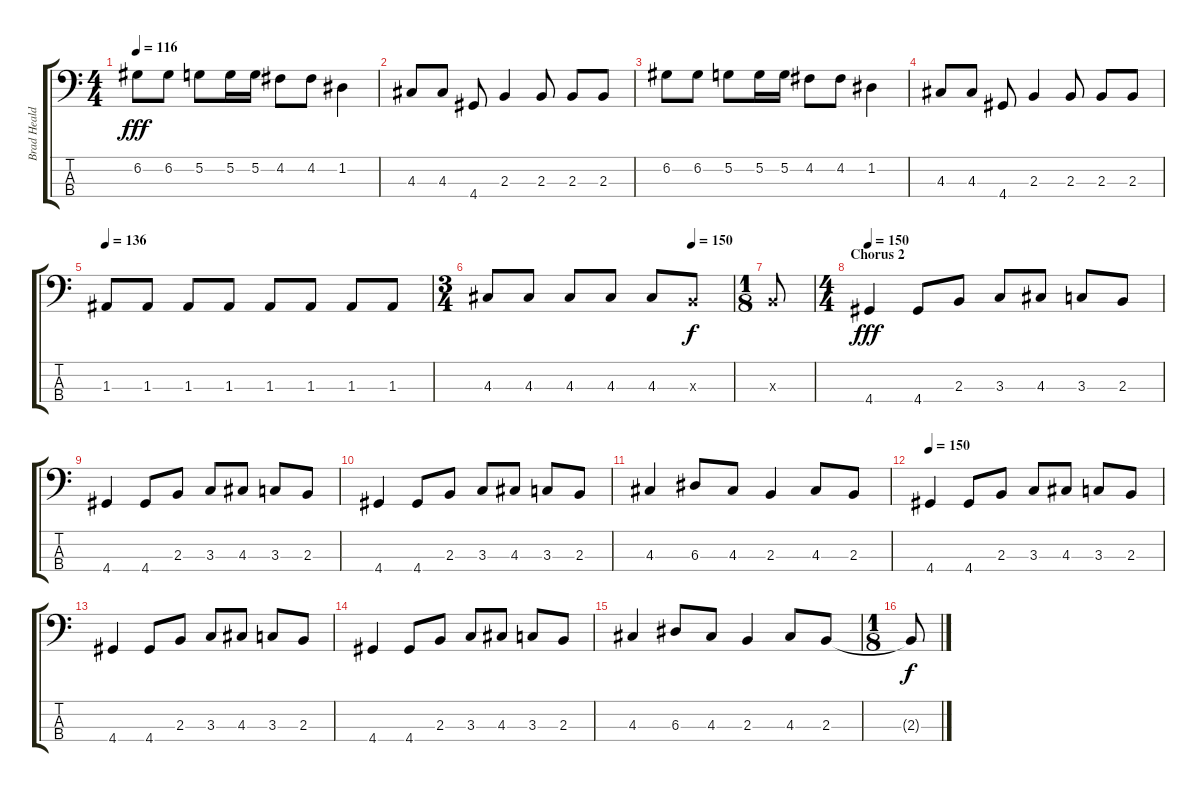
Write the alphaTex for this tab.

\track ("Brad Heald" "Brad Heald") {instrument electricbasspick}
\staff {score tabs}
\tuning (G2 D2 A1 E1) {hide}
\ts (4 4)
\tempo 116
\clef f4
\ks c
6.2.8{dy fff} 6.2.8 5.2.8 5.2.16 5.2.16 4.2.8 4.2.8 1.2.4 |
4.3.8 4.3.8 4.4.8 2.3.4 2.3.8 2.3.8 2.3.8 |
6.2.8 6.2.8 5.2.8 5.2.16 5.2.16 4.2.8 4.2.8 1.2.4 |
4.3.8 4.3.8 4.4.8 2.3.4 2.3.8 2.3.8 2.3.8 |
\tempo 136
1.3.8 1.3.8 1.3.8 1.3.8 1.3.8 1.3.8 1.3.8 1.3.8 |
\ts (3 4)
\tempo (150 0.8333333333333334)
4.3.8 4.3.8 4.3.8 4.3.8 4.3.8 2.3{x}.8{dy f} |
\ts (1 8)
2.3{x}.8 |
\ts (4 4)
\section ("" "Chorus 2")
\tempo 150
4.4.4{dy fff} 4.4.8 2.3.8 3.3.8 4.3.8 3.3.8 2.3.8 |
4.4.4 4.4.8 2.3.8 3.3.8 4.3.8 3.3.8 2.3.8 |
4.4.4 4.4.8 2.3.8 3.3.8 4.3.8 3.3.8 2.3.8 |
4.3.4 6.3.8 4.3.8 2.3.4 4.3.8 2.3.8 |
\tempo 150
4.4.4 4.4.8 2.3.8 3.3.8 4.3.8 3.3.8 2.3.8 |
4.4.4 4.4.8 2.3.8 3.3.8 4.3.8 3.3.8 2.3.8 |
4.4.4 4.4.8 2.3.8 3.3.8 4.3.8 3.3.8 2.3.8 |
4.3.4 6.3.8 4.3.8 2.3.4 4.3.8 2.3.8 |
\ts (1 8)
2.3{t}.8{dy f}
